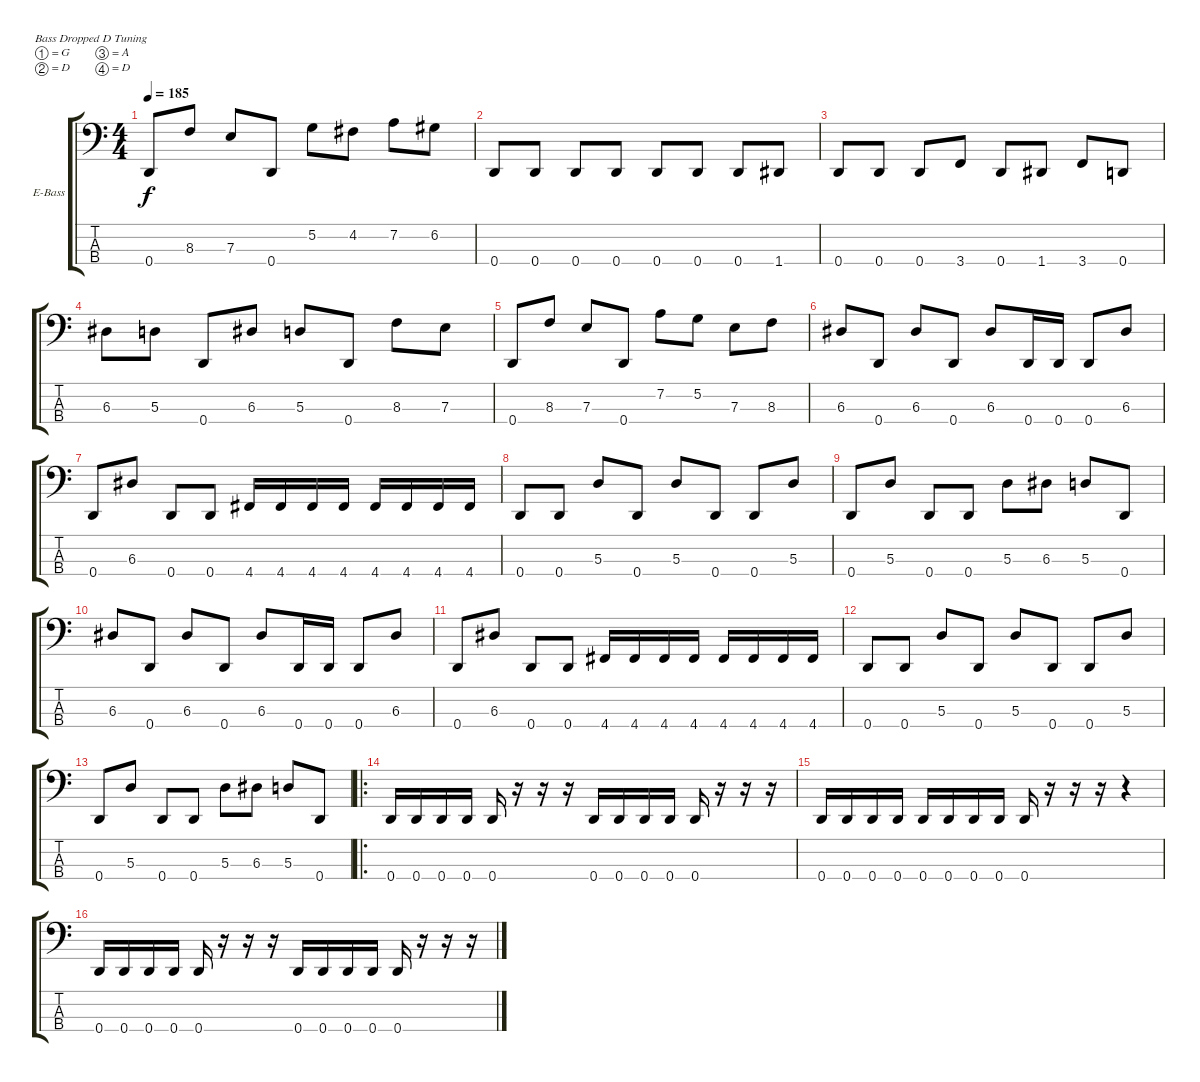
\bracketExtendMode groupsimilarinstruments
\firstSystemTrackNameOrientation horizontal
\otherSystemsTrackNameOrientation horizontal
\track ("John Campbell" "E-Bass") {instrument electricbasspick}
\staff {score tabs}
\tuning (G2 D2 A1 D1)
\ts (4 4)
\tempo 185
\clef f4
\ks c
0.4.8{dy f} 8.3.8 7.3.8 0.4.8 5.2.8 4.2.8 7.2.8 6.2.8 |
0.4.8 0.4.8 0.4.8 0.4.8 0.4.8 0.4.8 0.4.8 1.4.8 |
0.4.8 0.4.8 0.4.8 3.4.8 0.4.8 1.4.8 3.4.8 0.4.8 |
6.3.8 5.3.8 0.4.8 6.3.8 5.3.8 0.4.8 8.3.8 7.3.8 |
0.4.8 8.3.8 7.3.8 0.4.8 7.2.8 5.2.8 7.3.8 8.3.8 |
6.3.8 0.4.8 6.3.8 0.4.8 6.3.8 0.4.16 0.4.16 0.4.8 6.3.8 |
0.4.8 6.3.8 0.4.8 0.4.8 4.4.16 4.4.16 4.4.16 4.4.16 4.4.16 4.4.16 4.4.16 4.4.16 |
0.4.8 0.4.8 5.3.8 0.4.8 5.3.8 0.4.8 0.4.8 5.3.8 |
0.4.8 5.3.8 0.4.8 0.4.8 5.3.8 6.3.8 5.3.8 0.4.8 |
6.3.8 0.4.8 6.3.8 0.4.8 6.3.8 0.4.16 0.4.16 0.4.8 6.3.8 |
0.4.8 6.3.8 0.4.8 0.4.8 4.4.16 4.4.16 4.4.16 4.4.16 4.4.16 4.4.16 4.4.16 4.4.16 |
0.4.8 0.4.8 5.3.8 0.4.8 5.3.8 0.4.8 0.4.8 5.3.8 |
0.4.8 5.3.8 0.4.8 0.4.8 5.3.8 6.3.8 5.3.8 0.4.8 |
\ro
0.4.16 0.4.16 0.4.16 0.4.16 0.4.16 r.16 r.16 r.16 0.4.16 0.4.16 0.4.16 0.4.16 0.4.16 r.16 r.16 r.16 |
0.4.16 0.4.16 0.4.16 0.4.16 0.4.16 0.4.16 0.4.16 0.4.16 0.4.16 r.16 r.16 r.16 r.4 |
0.4.16 0.4.16 0.4.16 0.4.16 0.4.16 r.16 r.16 r.16 0.4.16 0.4.16 0.4.16 0.4.16 0.4.16 r.16 r.16 r.16
